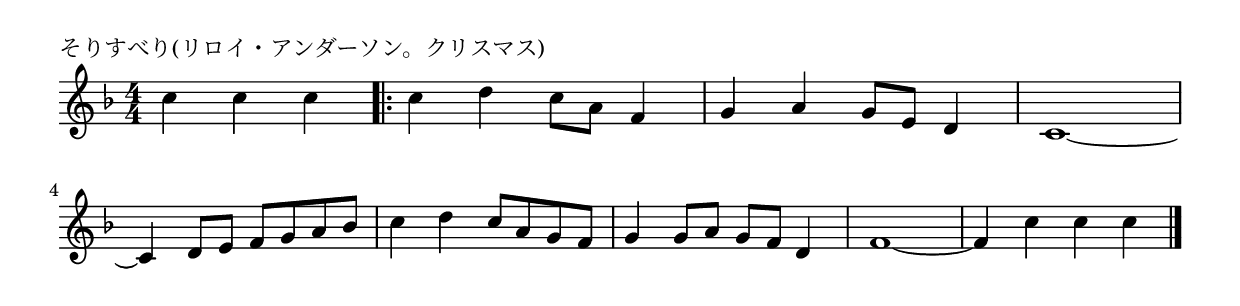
\version "2.18.2"

% そりすべり(リロイ・アンダーソン。クリスマス)


\header {
piece = "そりすべり(リロイ・アンダーソン。クリスマス)"
}

melody =
\relative c'' {
\key f \major
\time 4/4
\set Score.tempoHideNote = ##t
\tempo 4=120
\numericTimeSignature
\partial 2.

c4 c c |
\bar ".|:"
c d c8 a f4 |
g a g8 e d4 |
c1 ~ |
\break
c4 d8 e f g a bes |
c4 d c8 a g f |
g4 g8 a g f d4 |
f1~ |
f4 c' c c |

\bar "|."
}
\score {
<<
\chords {
\set noChordSymbol = ""
\set chordChanges=##t
%%

}
\new Staff {\melody}
>>
\layout {
line-width = #190
indent = 0\mm
}
\midi {}
}